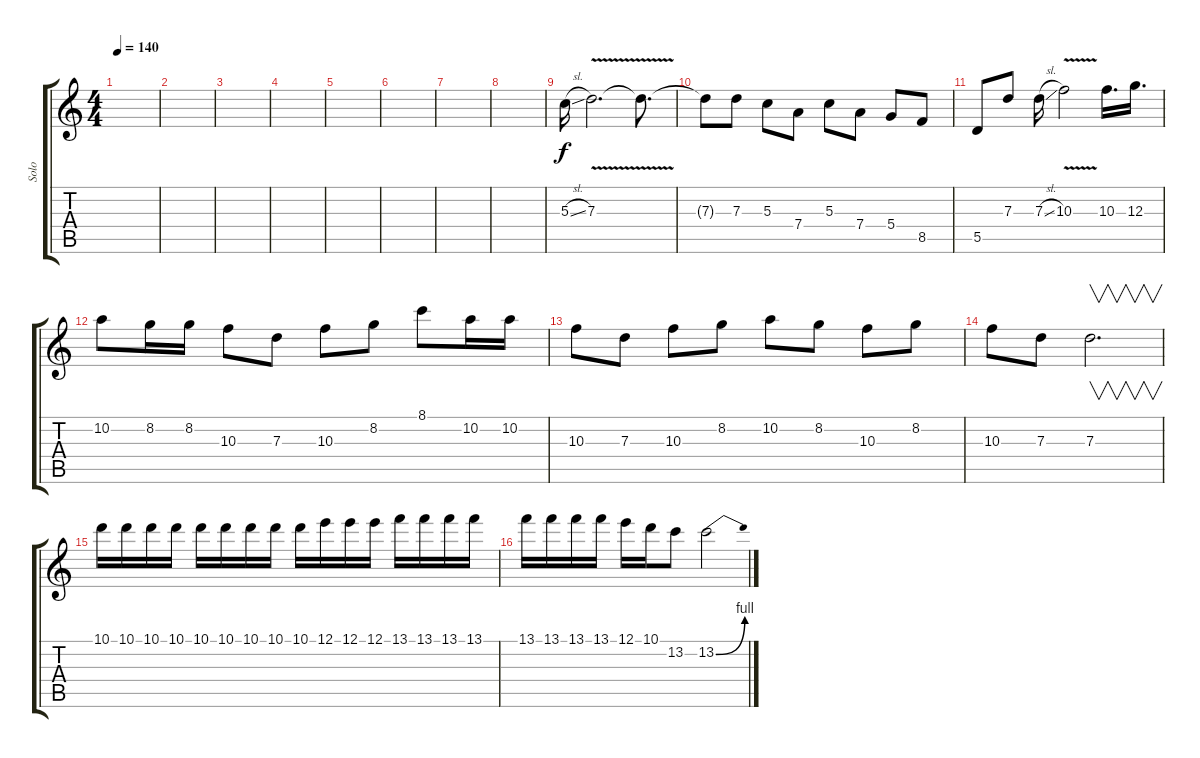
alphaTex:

\track ("Solo" "Solo") {instrument distortionguitar}
\staff {score tabs}
\tuning (E4 B3 G3 D3 A2 E2) {hide}
\ts (4 4)
\tempo 140
\clef g2
\ks c
|
|
|
|
|
|
|
|
5.3{sl}.16 7.3{v}.2{d} 7.3{t}.8{d} |
7.3{t}.8 7.3.8 5.3.8 7.4.8 5.3.8 7.4.8 5.4.8 8.5.8 |
5.5.8 7.3.8 7.3{sl}.16 10.3{v}.2 10.3.16{d} 12.3.16{d} |
10.2.8 8.2.16 8.2.16 10.3.8 7.3.8 10.3.8 8.2.8 8.1.8 10.2.16 10.2.16 |
10.3.8 7.3.8 10.3.8 8.2.8 10.2.8 8.2.8 10.3.8 8.2.8 |
10.3.8 7.3.8 7.3.2{v d} |
10.1.16 10.1.16 10.1.16 10.1.16 10.1.16 10.1.16 10.1.16 10.1.16 10.1.16 12.1.16 12.1.16 12.1.16 13.1.16 13.1.16 13.1.16 13.1.16 |
13.1.16 13.1.16 13.1.16 13.1.16 12.1.16 10.1.16 13.2.8 13.2{be (bend 0 0 60 4)}.2
